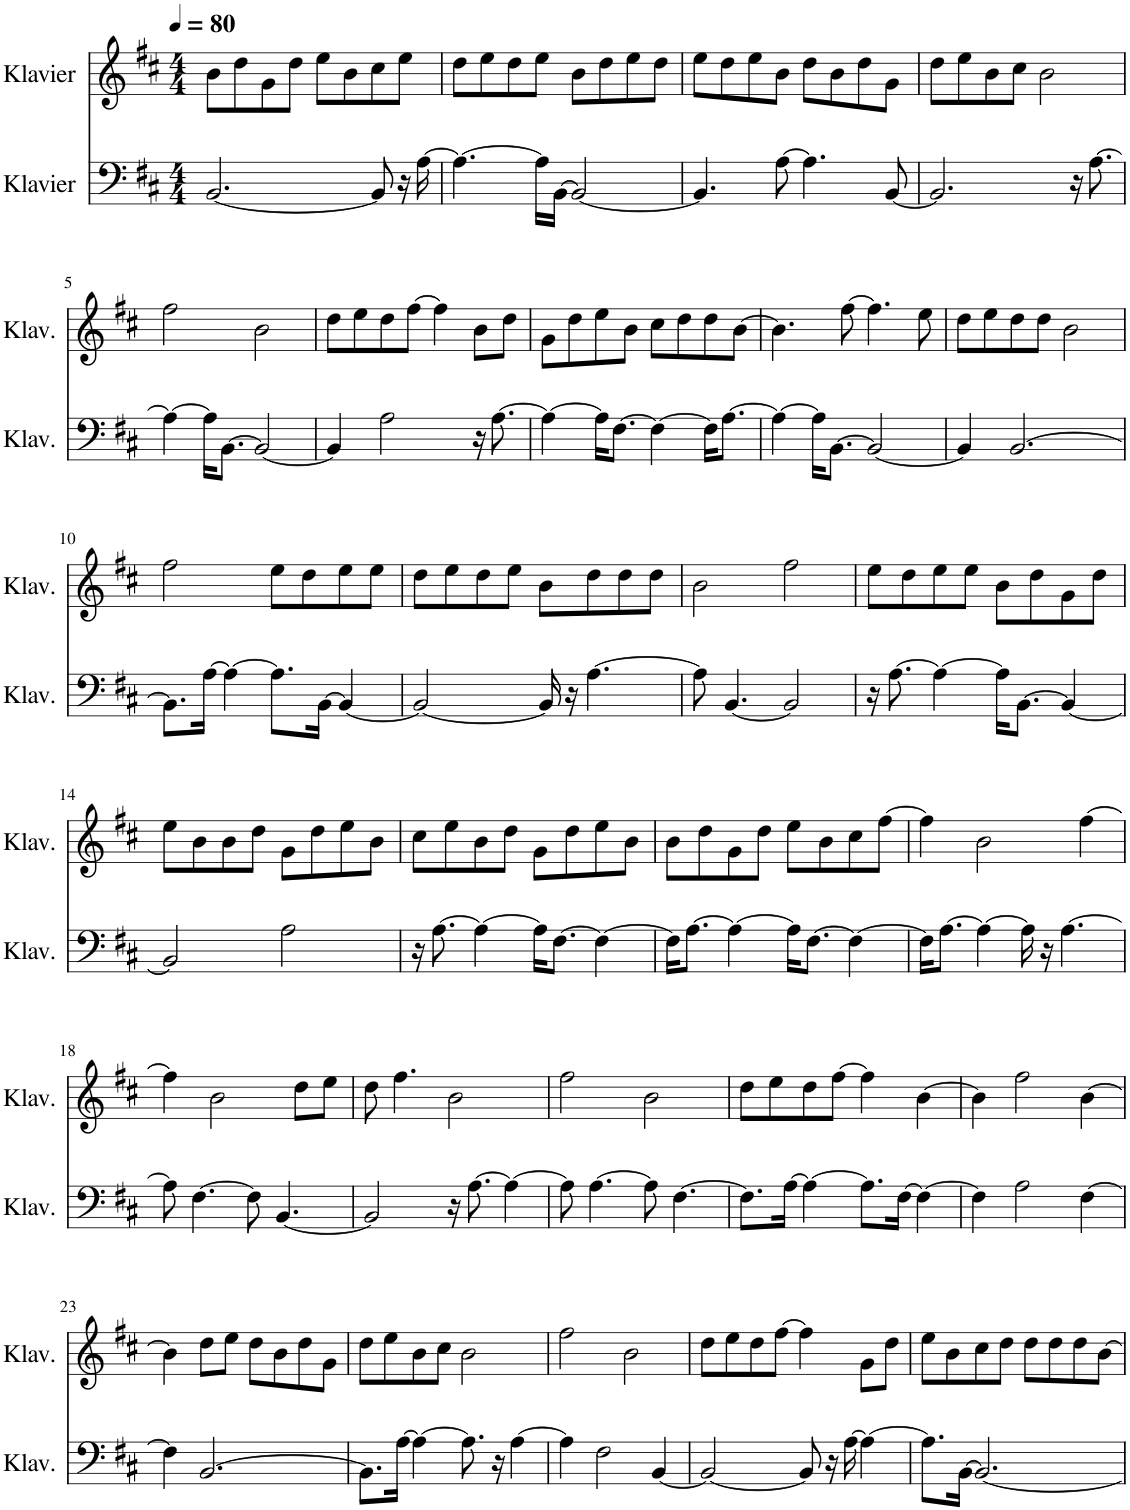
**kern	**kern
*part2	*part1
*staff2	*staff1
*I"Klavier	*I"Klavier
*I'Klav.	*I'Klav.
*clefF4	*clefG2
*k[f#c#]	*k[f#c#]
*M4/4	*M4/4
*MM80	*MM80
=1	=1
[2.BB/	8b\L
.	8dd\
.	8g\
.	8dd\J
.	8ee\L
.	8b\
8BB/]	8cc#\
16r	8ee\J
[16A\	.
=2	=2
4.A\_	8dd\L
.	8ee\
.	8dd\
16A\LL]	8ee\J
[16BB\JJ	.
2BB/_	8b\L
.	8dd\
.	8ee\
.	8dd\J
=3	=3
4.BB/]	8ee\L
.	8dd\
.	8ee\
[8A\	8b\J
4.A\]	8dd\L
.	8b\
.	8dd\
[8BB/	8g\J
=4	=4
2.BB/]	8dd\L
.	8ee\
.	8b\
.	8cc#\J
.	2b\
16r	.
[8.A\	.
!!LO:LB:g=z
=5	=5
4A\_	2ff#\
16A\KL]	.
[8.BB\J	.
2BB/_	2b\
=6	=6
4BB/]	8dd\L
.	8ee\
2A\	8dd\
.	[8ff#\J
.	4ff#\]
16r	8b\L
[8.A\	.
.	8dd\J
=7	=7
4A\_	8g\L
.	8dd\
16A\KL]	8ee\
[8.F#\J	.
.	8b\J
4F#\_	8cc#\L
.	8dd\
16F#\KL]	8dd\
[8.A\J	.
.	[8b\J
=8	=8
4A\_	4.b\]
16A\KL]	.
[8.BB\J	.
.	[8ff#\
2BB/_	4.ff#\]
.	8ee\
=9	=9
4BB/]	8dd\L
.	8ee\
[2.BB/	8dd\
.	8dd\J
.	2b\
!!LO:LB:g=z
=10	=10
8.BB\L]	2ff#\
[16A\Jk	.
4A\_	.
8.A\L]	8ee\L
.	8dd\
[16BB\Jk	.
4BB/_	8ee\
.	8ee\J
=11	=11
2BB/_	8dd\L
.	8ee\
.	8dd\
.	8ee\J
16BB/]	8b\L
16r	.
[4.A\	8dd\
.	8dd\
.	8dd\J
=12	=12
8A\]	2b\
[4.BB/	.
2BB/]	2ff#\
=13	=13
16r	8ee\L
[8.A\	.
.	8dd\
4A\_	8ee\
.	8ee\J
16A\KL]	8b\L
[8.BB\J	.
.	8dd\
4BB/_	8g\
.	8dd\J
!!LO:LB:g=z
=14	=14
2BB/]	8ee\L
.	8b\
.	8b\
.	8dd\J
2A\	8g\L
.	8dd\
.	8ee\
.	8b\J
=15	=15
16r	8cc#\L
[8.A\	.
.	8ee\
4A\_	8b\
.	8dd\J
16A\KL]	8g\L
[8.F#\J	.
.	8dd\
4F#\_	8ee\
.	8b\J
=16	=16
16F#\KL]	8b\L
[8.A\J	.
.	8dd\
4A\_	8g\
.	8dd\J
16A\KL]	8ee\L
[8.F#\J	.
.	8b\
4F#\_	8cc#\
.	[8ff#\J
=17	=17
16F#\KL]	4ff#\]
[8.A\J	.
4A\_	2b\
16A\]	.
16r	.
[4.A\	.
.	[4ff#\
!!LO:LB:g=z
=18	=18
8A\]	4ff#\]
[4.F#\	.
.	2b\
8F#\]	.
[4.BB/	.
.	8dd\L
.	8ee\J
=19	=19
2BB/]	8dd\
.	4.ff#\
16r	2b\
[8.A\	.
4A\_	.
=20	=20
8A\]	2ff#\
[4.A\	.
8A\]	2b\
[4.F#\	.
=21	=21
8.F#\L]	8dd\L
.	8ee\
[16A\Jk	.
4A\_	8dd\
.	[8ff#\J
8.A\L]	4ff#\]
[16F#\Jk	.
4F#\_	[4b\
=22	=22
4F#\]	4b\]
2A\	2ff#\
[4F#\	[4b\
!!LO:LB:g=z
=23	=23
4F#\]	4b\]
[2.BB/	8dd\L
.	8ee\J
.	8dd\L
.	8b\
.	8dd\
.	8g\J
=24	=24
8.BB\L]	8dd\L
.	8ee\
[16A\Jk	.
4A\_	8b\
.	8cc#\J
8.A\]	2b\
16r	.
[4A\	.
=25	=25
4A\]	2ff#\
2F#\	.
.	2b\
[4BB/	.
=26	=26
2BB/_	8dd\L
.	8ee\
.	8dd\
.	[8ff#\J
8BB/]	4ff#\]
16r	.
[16A\	.
4A\_	8g\L
.	8dd\J
=27	=27
8.A\L]	8ee\L
.	8b\
[16BB\Jk	.
2.BB/_	8cc#\
.	8dd\J
.	8dd\L
.	8dd\
.	8dd\
.	[8b\J
=	=
*-	*-
